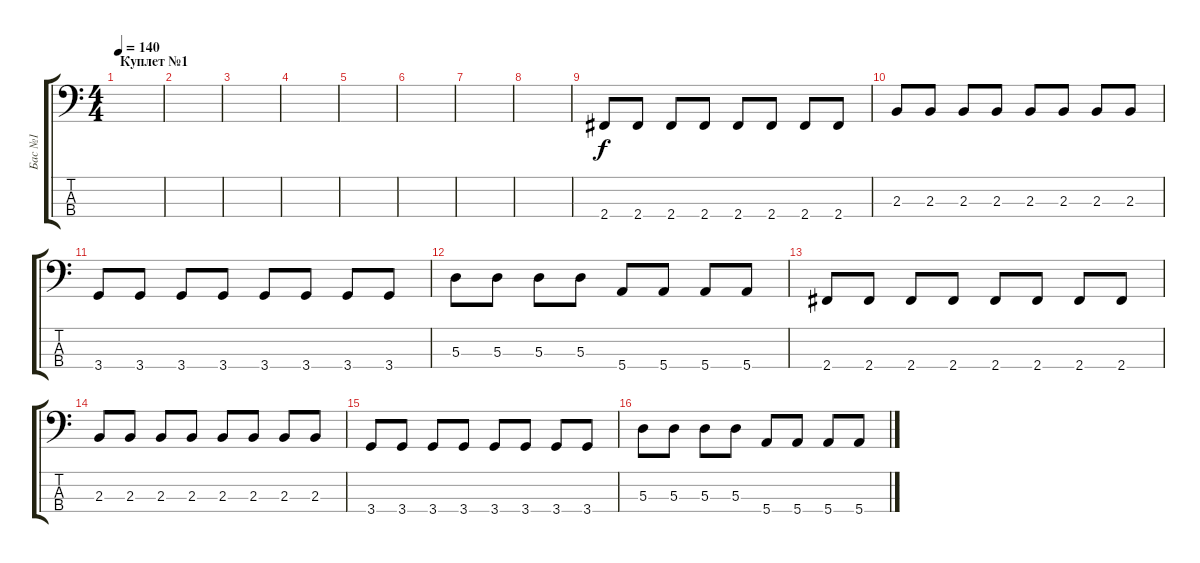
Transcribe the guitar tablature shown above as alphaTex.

\track ("Бас №1" "Бас №1") {instrument acousticguitarnylon}
\staff {score tabs}
\tuning (G2 D2 A1 E1) {hide}
\ts (4 4)
\section ("" "Куплет №1")
\tempo 140
\clef f4
\ks c
|
|
|
|
|
|
|
|
2.4.8 2.4.8 2.4.8 2.4.8 2.4.8 2.4.8 2.4.8 2.4.8 |
2.3.8 2.3.8 2.3.8 2.3.8 2.3.8 2.3.8 2.3.8 2.3.8 |
3.4.8 3.4.8 3.4.8 3.4.8 3.4.8 3.4.8 3.4.8 3.4.8 |
5.3.8 5.3.8 5.3.8 5.3.8 5.4.8 5.4.8 5.4.8 5.4.8 |
2.4.8 2.4.8 2.4.8 2.4.8 2.4.8 2.4.8 2.4.8 2.4.8 |
2.3.8 2.3.8 2.3.8 2.3.8 2.3.8 2.3.8 2.3.8 2.3.8 |
3.4.8 3.4.8 3.4.8 3.4.8 3.4.8 3.4.8 3.4.8 3.4.8 |
5.3.8 5.3.8 5.3.8 5.3.8 5.4.8 5.4.8 5.4.8 5.4.8
